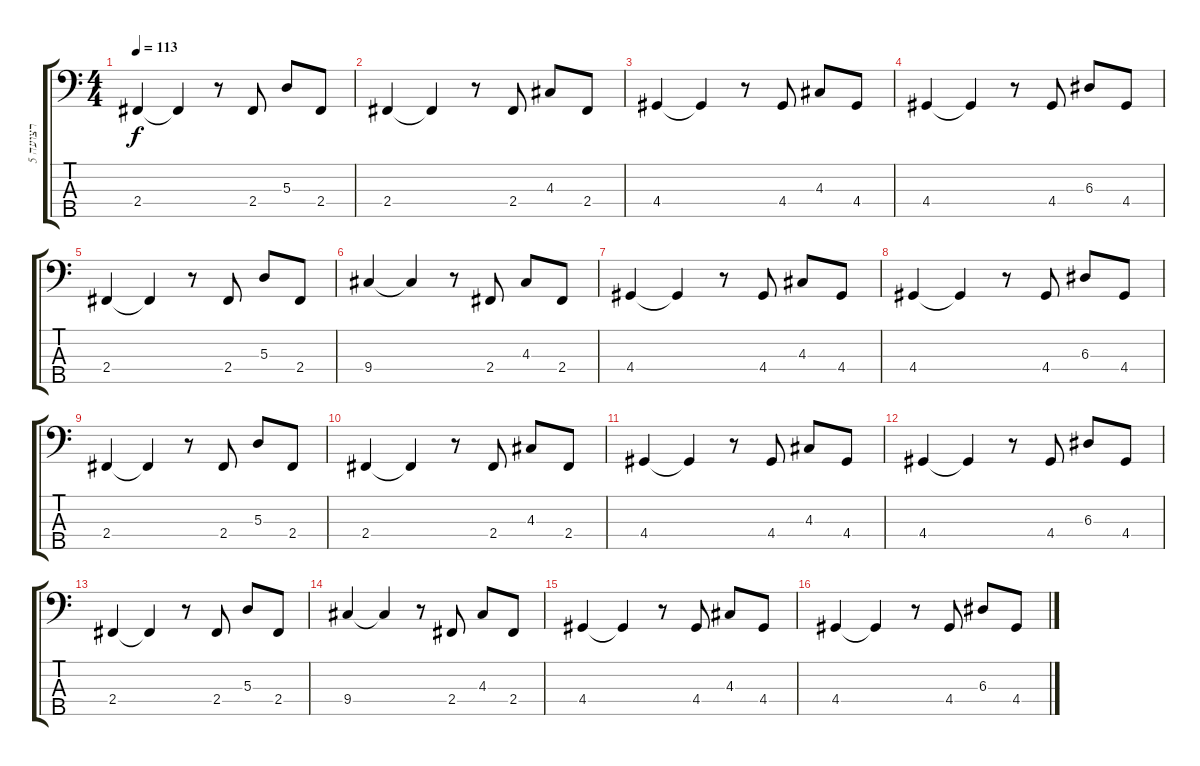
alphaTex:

\track ("רצועה 5" "רצועה 5") {instrument electricbassfinger}
\staff {score tabs}
\tuning (G2 D2 A1 E1 B0) {hide}
\ts (4 4)
\tempo 113
\clef f4
\ks c
2.4.4{dy f} 2.4{t}.4 r.8 2.4.8 5.3.8 2.4.8 |
2.4.4 2.4{t}.4 r.8 2.4.8 4.3.8 2.4.8 |
4.4.4 4.4{t}.4 r.8 4.4.8 4.3.8 4.4.8 |
4.4.4 4.4{t}.4 r.8 4.4.8 6.3.8 4.4.8 |
2.4.4 2.4{t}.4 r.8 2.4.8 5.3.8 2.4.8 |
9.4.4 9.4{t}.4 r.8 2.4.8 4.3.8 2.4.8 |
4.4.4 4.4{t}.4 r.8 4.4.8 4.3.8 4.4.8 |
4.4.4 4.4{t}.4 r.8 4.4.8 6.3.8 4.4.8 |
2.4.4 2.4{t}.4 r.8 2.4.8 5.3.8 2.4.8 |
2.4.4 2.4{t}.4 r.8 2.4.8 4.3.8 2.4.8 |
4.4.4 4.4{t}.4 r.8 4.4.8 4.3.8 4.4.8 |
4.4.4 4.4{t}.4 r.8 4.4.8 6.3.8 4.4.8 |
2.4.4 2.4{t}.4 r.8 2.4.8 5.3.8 2.4.8 |
9.4.4 9.4{t}.4 r.8 2.4.8 4.3.8 2.4.8 |
4.4.4 4.4{t}.4 r.8 4.4.8 4.3.8 4.4.8 |
4.4.4 4.4{t}.4 r.8 4.4.8 6.3.8 4.4.8
